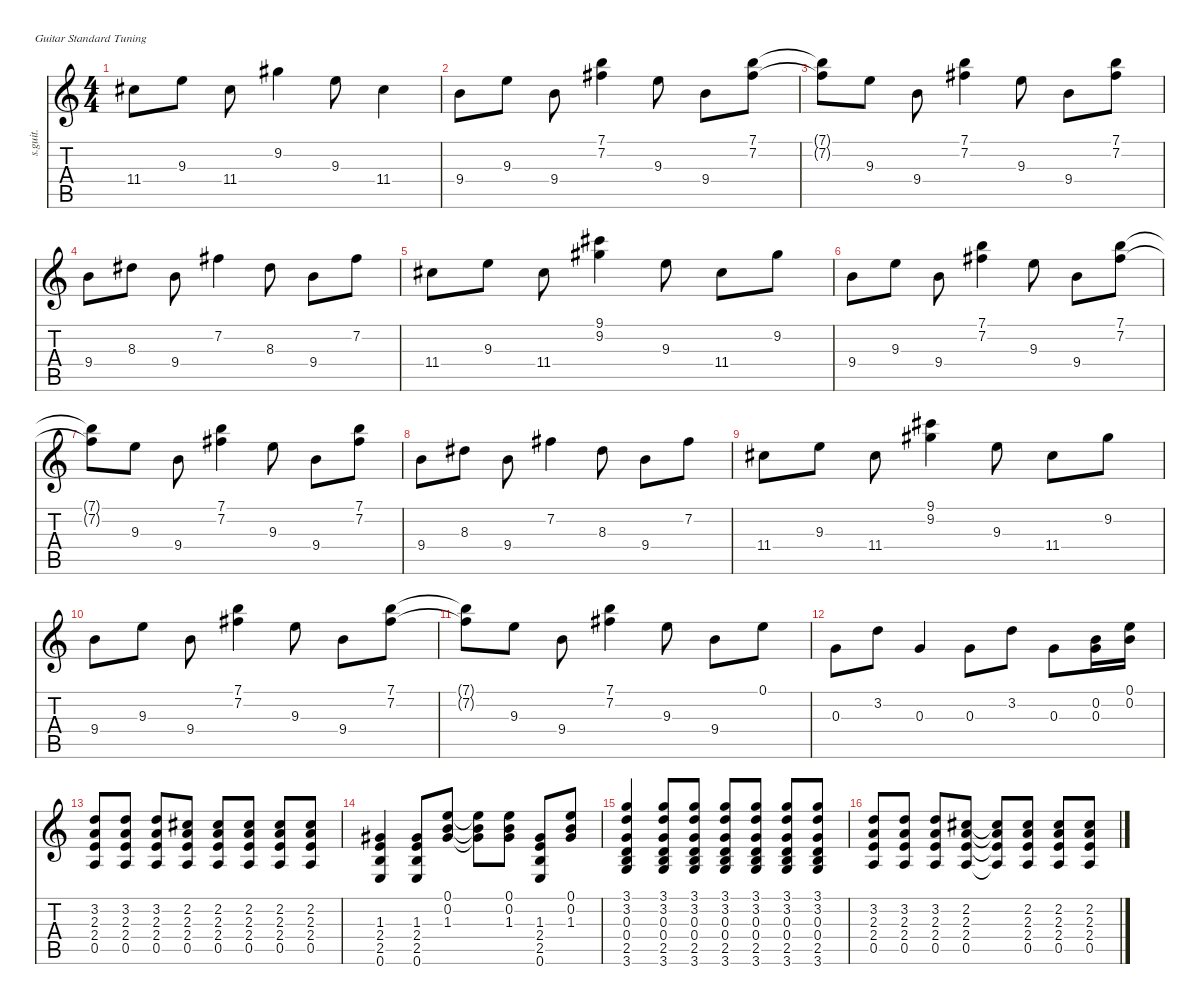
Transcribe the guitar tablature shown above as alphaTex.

\defaultSystemsLayout 4
\hideDynamics
\bracketExtendMode nobrackets
\track ("Dave Grohl - Rhythm 2" "s.guit.") {instrument overdrivenguitar}
\staff {score tabs}
\tuning (E4 B3 G3 D3 A2 E2)
\ts (4 4)
\tempo (136 hide)
\clef g2
\ks c
11.4{acc #}.8{dy f} 9.3.8 11.4{acc #}.8 9.2{acc #}.4 9.3.8 11.4{acc #}.4 |
9.4.8 9.3.8 9.4.8 (7.1 7.2{acc #}).4 9.3.8 9.4.8 (7.1 7.2{acc #}).8 |
(7.1{t} 7.2{t acc #}).8 9.3.8 9.4.8 (7.1 7.2{acc #}).4 9.3.8 9.4.8 (7.1 7.2{acc #}).8 |
9.4.8 8.3{acc #}.8 9.4.8 7.2{acc #}.4 8.3{acc #}.8 9.4.8 7.2{acc #}.8 |
11.4{acc #}.8 9.3.8 11.4{acc #}.8 (9.1{acc #} 9.2{acc #}).4 9.3.8 11.4{acc #}.8 9.2{acc #}.8 |
9.4.8 9.3.8 9.4.8 (7.1 7.2{acc #}).4 9.3.8 9.4.8 (7.1 7.2{acc #}).8 |
(7.1{t} 7.2{t acc #}).8 9.3.8 9.4.8 (7.1 7.2{acc #}).4 9.3.8 9.4.8 (7.1 7.2{acc #}).8 |
9.4.8 8.3{acc #}.8 9.4.8 7.2{acc #}.4 8.3{acc #}.8 9.4.8 7.2{acc #}.8 |
11.4{acc #}.8 9.3.8 11.4{acc #}.8 (9.1{acc #} 9.2{acc #}).4 9.3.8 11.4{acc #}.8 9.2{acc #}.8 |
9.4.8 9.3.8 9.4.8 (7.1 7.2{acc #}).4 9.3.8 9.4.8 (7.1 7.2{acc #}).8 |
(7.1{t} 7.2{t acc #}).8 9.3.8 9.4.8 (7.1 7.2{acc #}).4 9.3.8 9.4.8 0.1.8 |
0.3.8 3.2.8 0.3.4 0.3.8 3.2.8 0.3.8 (0.2 0.3).16 (0.1 0.2).16 |
(3.2 2.3 2.4 0.5).8 (3.2 2.3 2.4 0.5).8 (3.2 2.3 2.4 0.5).8 (2.2{acc #} 2.3 2.4 0.5).8 (2.2{acc #} 2.3 2.4 0.5).8 (2.2{acc #} 2.3 2.4 0.5).8 (2.2{acc #} 2.3 2.4 0.5).8 (2.2{acc #} 2.3 2.4 0.5).8 |
(1.3{acc #} 2.4 2.5 0.6).4 (1.3{acc #} 2.4 2.5 0.6).8 (0.1 0.2 1.3{acc #}).8 (0.1{t} 0.2{t} 1.3{t acc #}).8 (0.1 0.2 1.3{acc #}).8 (1.3{acc #} 2.4 2.5 0.6).8 (0.1 0.2 1.3{acc #}).8 |
(3.1 3.2 0.3 0.4 2.5 3.6).4 (3.1 3.2 0.3 0.4 2.5 3.6).8 (3.1 3.2 0.3 0.4 2.5 3.6).8 (3.1 3.2 0.3 0.4 2.5 3.6).8 (3.1 3.2 0.3 0.4 2.5 3.6).8 (3.1 3.2 0.3 0.4 2.5 3.6).8 (3.1 3.2 0.3 0.4 2.5 3.6).8 |
(3.2 2.3 2.4 0.5).8 (3.2 2.3 2.4 0.5).8 (3.2 2.3 2.4 0.5).8 (2.2{acc #} 2.3 2.4 0.5).8 (2.2{t acc #} 2.3{t} 2.4{t} 0.5{t}).8 (2.2{acc #} 2.3 2.4 0.5).8 (2.2{acc #} 2.3 2.4 0.5).8 (2.2{acc #} 2.3 2.4 0.5).8
